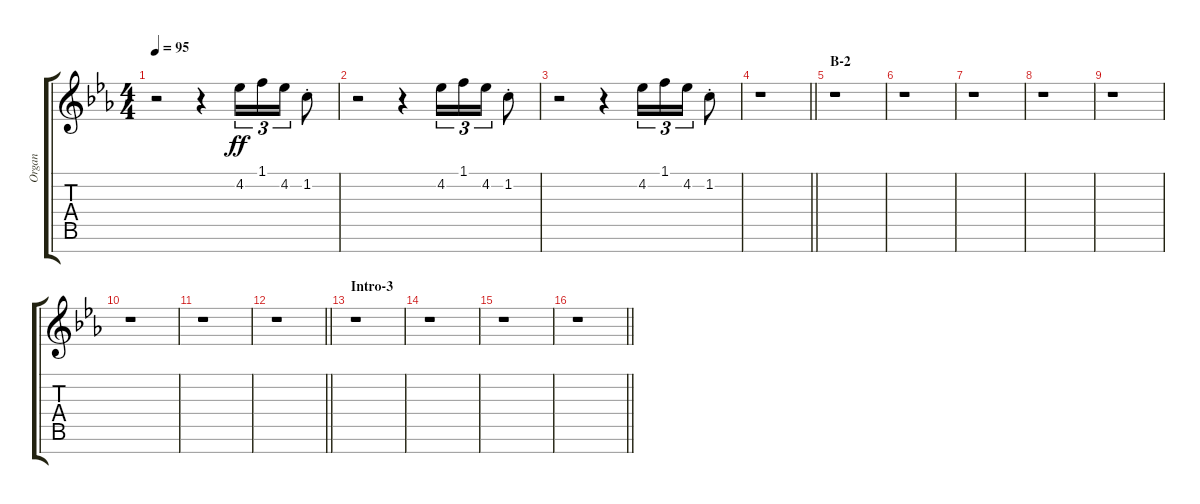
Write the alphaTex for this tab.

\track ("Organ" "Organ") {instrument rockorgan}
\staff {score tabs}
\tuning (E5 B4 G4 D4 A3 E3 B2) {hide}
\ts (4 4)
\tempo 95
\clef g2
\ks cminor
r.2{dy ff} r.4 4.2.16{tu (3 2)} 1.1.16{tu (3 2)} 4.2.16{tu (3 2)} 1.2{st}.8 |
r.2 r.4 4.2.16{tu (3 2)} 1.1.16{tu (3 2)} 4.2.16{tu (3 2)} 1.2{st}.8 |
r.2 r.4 4.2.16{tu (3 2)} 1.1.16{tu (3 2)} 4.2.16{tu (3 2)} 1.2{st}.8 |
\barLineRight lightlight
r.1 |
\section ("" "B-2")
r.1 |
r.1 |
r.1 |
r.1 |
r.1 |
r.1 |
r.1 |
\barLineRight lightlight
r.1 |
\section ("" "Intro-3")
r.1 |
r.1 |
r.1 |
\barLineRight lightlight
r.1
